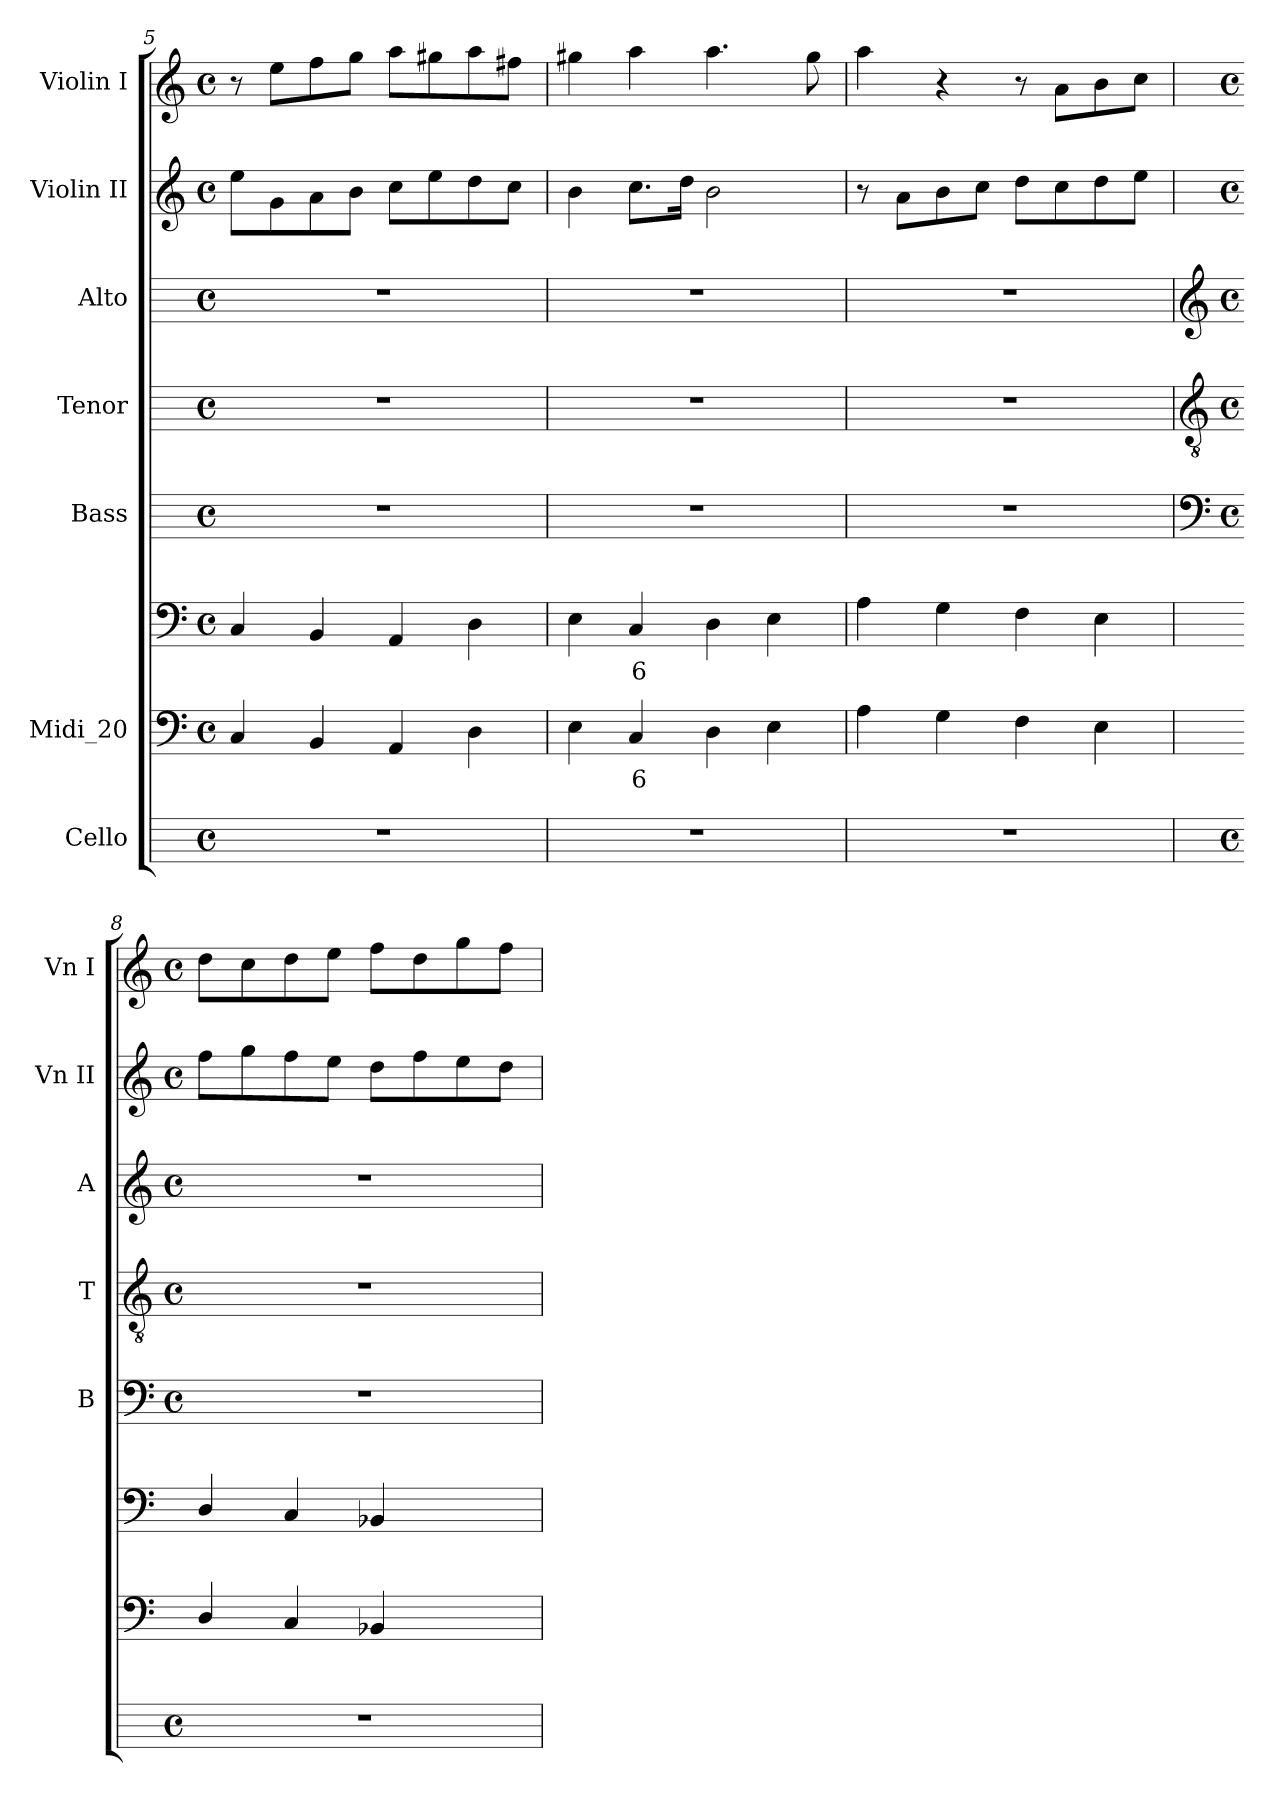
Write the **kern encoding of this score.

**kern	**kern	**text	**text	**kern	**text	**text	**kern	**kern	**kern	**kern	**kern
*part7	*part6	*part6	*part6	*part6	*part6	*part6	*part5	*part4	*part3	*part2	*part1
*staff8	*staff7	*staff7	*staff7	*staff6	*staff6	*staff6	*staff5	*staff4	*staff3	*staff2	*staff1
*I"Cello	*I"Midi_20	*	*	*	*	*	*I"Bass	*I"Tenor	*I"Alto	*I"Violin II	*I"Violin I
*	*	*	*	*	*	*	*I'B	*I'T	*I'A	*I'Vn II	*I'Vn I
*	*	*	*	*clefF4	*	*	*	*	*	*clefG2	*clefG2
*	*k[]	*	*	*k[]	*	*	*	*	*	*k[]	*k[]
*	*C:	*	*	*C:	*	*	*	*	*	*C:	*C:
*M4/4	*M4/4	*	*	*M4/4	*	*	*M4/4	*M4/4	*M4/4	*M4/4	*M4/4
*met(c)	*met(c)	*	*	*met(c)	*	*	*met(c)	*met(c)	*met(c)	*met(c)	*met(c)
=5	=5	=5	=5	=5	=5	=5	=5	=5	=5	=5	=5
1r	4C	.	.	4C	.	.	1r	1r	1r	8eeL	8r
.	.	.	.	.	.	.	.	.	.	8g	8eeL
.	4BB	.	.	4BB	.	.	.	.	.	8a	8ff
.	.	.	.	.	.	.	.	.	.	8bJ	8ggJ
.	4AA	.	.	4AA	.	.	.	.	.	8ccL	8aaL
.	.	.	.	.	.	.	.	.	.	8ee	8gg#X
.	4D	.	.	4D	.	.	.	.	.	8dd	8aa
.	.	.	.	.	.	.	.	.	.	8ccJ	8ff#XJ
=6	=6	=6	=6	=6	=6	=6	=6	=6	=6	=6	=6
1r	4E	.	.	4E	.	.	1r	1r	1r	4b	4gg#X
!	!	!LO:LY:b	!	!	!LO:LY:b	!	!	!	!	!	!
.	4C	6	.	4C	6	.	.	.	.	8.ccL	4aa
.	.	.	.	.	.	.	.	.	.	16ddJ	.
.	4D	.	.	4D	.	.	.	.	.	2b	4.aa
.	4E	.	.	4E	.	.	.	.	.	.	.
.	.	.	.	.	.	.	.	.	.	.	8gg#
=7	=7	=7	=7	=7	=7	=7	=7	=7	=7	=7	=7
1r	4A	.	.	4A	.	.	1r	1r	1r	8r	4aa
.	.	.	.	.	.	.	.	.	.	8aL	.
.	4G	.	.	4G	.	.	.	.	.	8b	4r
.	.	.	.	.	.	.	.	.	.	8ccJ	.
.	4F	.	.	4F	.	.	.	.	.	8ddL	8r
.	.	.	.	.	.	.	.	.	.	8cc	8aL
.	4E	.	.	4E	.	.	.	.	.	8dd	8b
.	.	.	.	.	.	.	.	.	.	8eeJ	8ccJ
!!LO:LB:g=z
=8	=8	=8	=8	=8	=8	=8	=8	=8	=8	=8	=8
*	*	*	*	*	*	*	*clefF4	*clefGv2	*clefG2	*	*
*	*	*	*	*	*	*	*k[]	*k[]	*k[]	*	*
*	*	*	*	*	*	*	*C:	*C:	*C:	*	*
*M4/4	*	*	*	*	*	*	*M4/4	*M4/4	*M4/4	*M4/4	*M4/4
*met(c)	*	*	*	*	*	*	*met(c)	*met(c)	*met(c)	*met(c)	*met(c)
1r	4D/	.	.	4D/	.	.	1r	1r	1r	8ffL	8ddL
.	.	.	.	.	.	.	.	.	.	8gg	8cc
.	4C	.	.	4C	.	.	.	.	.	8ff	8dd
.	.	.	.	.	.	.	.	.	.	8eeJ	8eeJ
.	4BB-X	.	.	4BB-X	.	.	.	.	.	8ddL	8ffL
.	.	.	.	.	.	.	.	.	.	8ff	8dd
!	!	!	!LO:LY:b	!	!	!LO:LY:b	!	!	!	!	!
.	[8GGyy	.	6	[8GGyy	.	6	.	.	.	8ee	8gg
!	!	!	!LO:LY:b	!	!	!LO:LY:b	!	!	!	!	!
.	8GGLyy]	.	5	8GGLyy]	.	5	.	.	.	8ddJ	8ffJ
=	=	=	=	=	=	=	=	=	=	=	=
*-	*-	*-	*-	*-	*-	*-	*-	*-	*-	*-	*-
